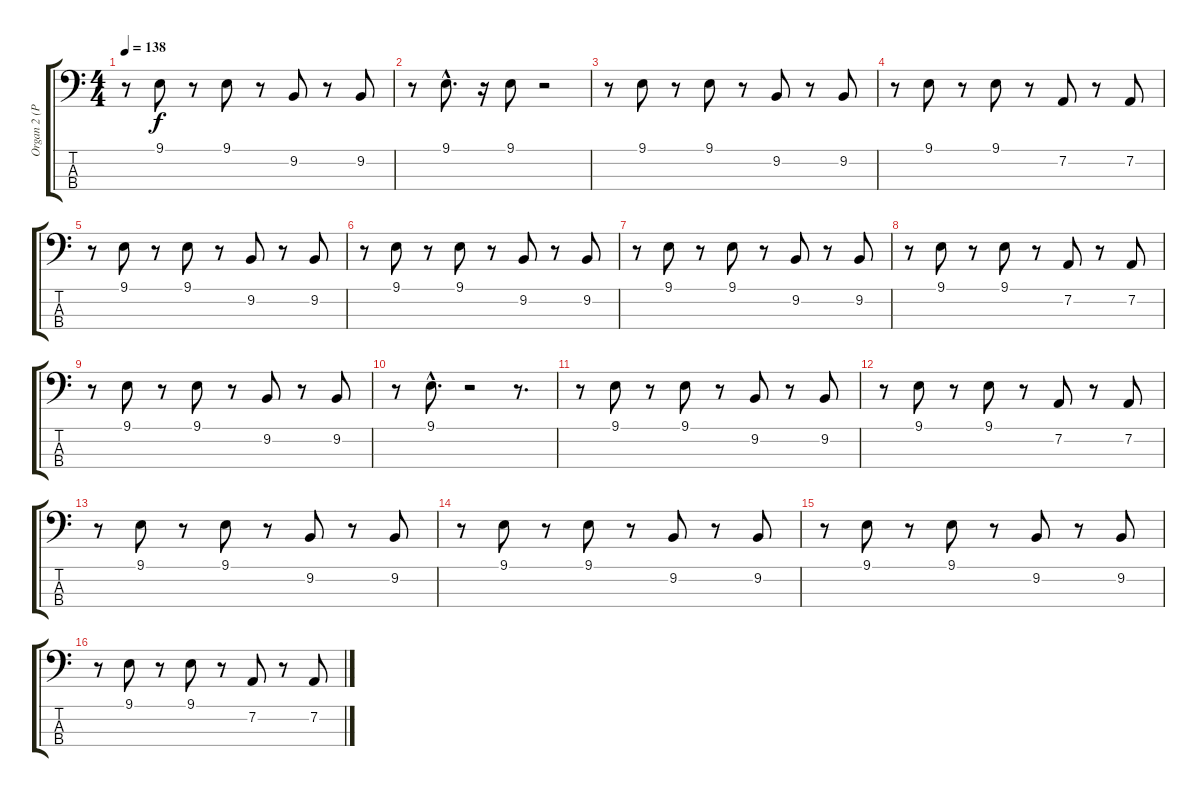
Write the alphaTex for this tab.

\track ("Organ 2 (Percussive)" "Organ 2 (P") {instrument percussiveorgan}
\staff {score tabs}
\tuning (G2 D2 A1 E1) {hide}
\ts (4 4)
\tempo 138
\clef f4
\ks c
r.8{dy f} 9.1.8 r.8 9.1.8 r.8 9.2.8 r.8 9.2.8 |
r.8 9.1{hac}.8{d} r.16 9.1.8 r.2 |
r.8 9.1.8 r.8 9.1.8 r.8 9.2.8 r.8 9.2.8 |
r.8 9.1.8 r.8 9.1.8 r.8 7.2.8 r.8 7.2.8 |
r.8 9.1.8 r.8 9.1.8 r.8 9.2.8 r.8 9.2.8 |
r.8 9.1.8 r.8 9.1.8 r.8 9.2.8 r.8 9.2.8 |
r.8 9.1.8 r.8 9.1.8 r.8 9.2.8 r.8 9.2.8 |
r.8 9.1.8 r.8 9.1.8 r.8 7.2.8 r.8 7.2.8 |
r.8 9.1.8 r.8 9.1.8 r.8 9.2.8 r.8 9.2.8 |
r.8 9.1{hac}.8{d} r.2 r.8{d} |
r.8 9.1.8 r.8 9.1.8 r.8 9.2.8 r.8 9.2.8 |
r.8 9.1.8 r.8 9.1.8 r.8 7.2.8 r.8 7.2.8 |
r.8 9.1.8 r.8 9.1.8 r.8 9.2.8 r.8 9.2.8 |
r.8 9.1.8 r.8 9.1.8 r.8 9.2.8 r.8 9.2.8 |
r.8 9.1.8 r.8 9.1.8 r.8 9.2.8 r.8 9.2.8 |
r.8 9.1.8 r.8 9.1.8 r.8 7.2.8 r.8 7.2.8
